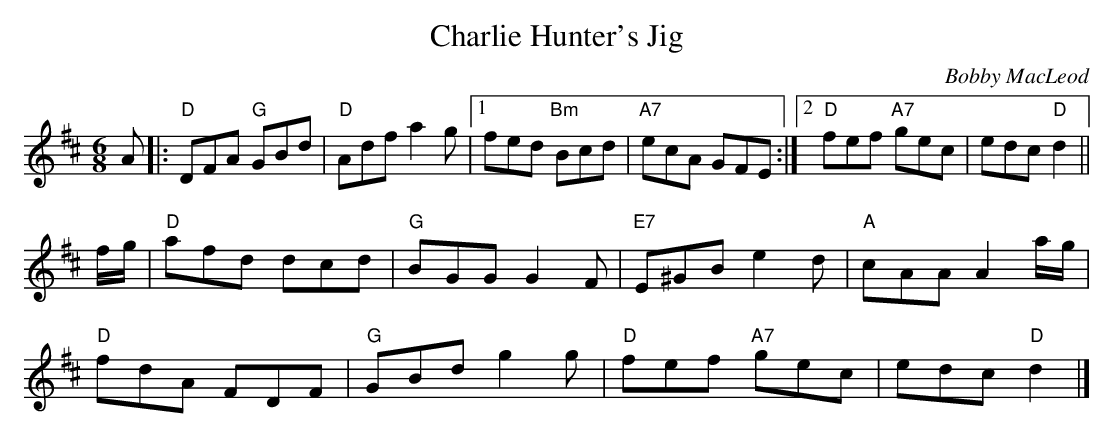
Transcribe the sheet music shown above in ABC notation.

X:1
T:Charlie Hunter's Jig
C:Bobby MacLeod
M:6/8
L:1/8
K:D
A |: \
"D" DFA "G" GBd | "D" Adf a2g |1 fed "Bm" Bcd | "A7" ecA GFE :|2 "D" fef"A7" gec | edc "D" d2 ||
f/g/ |\
"D" afd dcd | "G" BGG G2F | "E7" E^GB     e2d | "A" cAA     A2a/g/ |
"D" fdA FDF | "G" GBd g2g | "D"  fef "A7" gec |     edc "D" d2     |]
